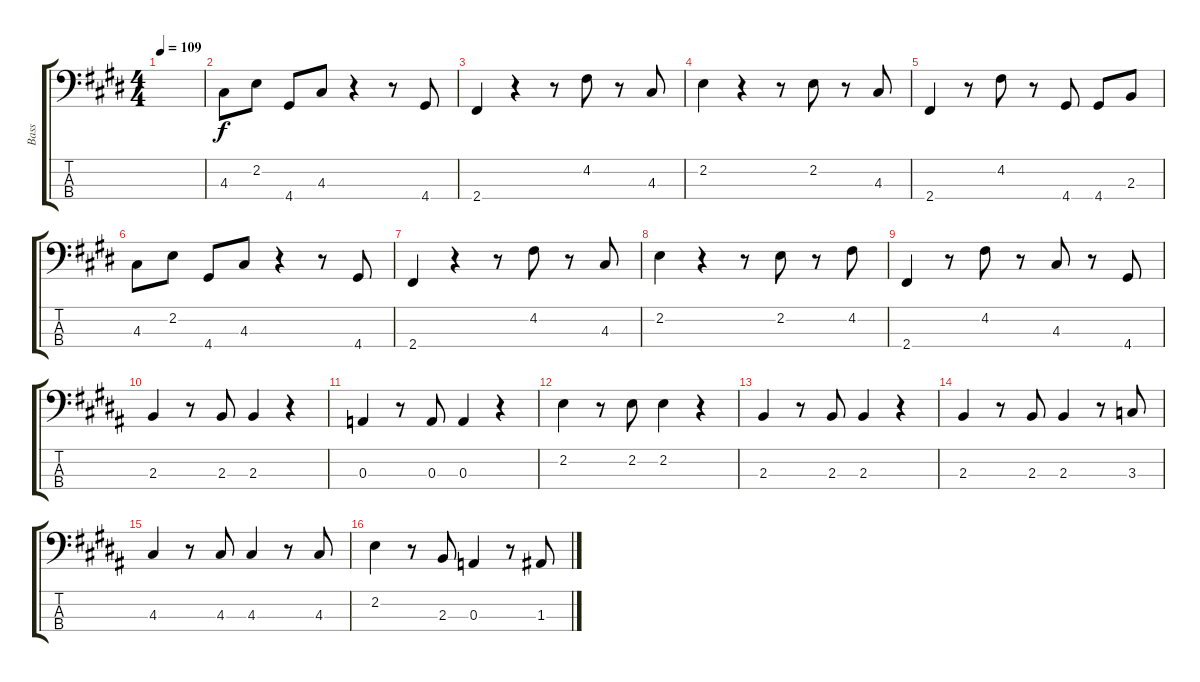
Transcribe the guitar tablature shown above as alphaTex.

\track ("Bass" "Bass") {instrument synthbass1}
\staff {score tabs}
\tuning (G2 D2 A1 E1) {hide}
\ts (4 4)
\tempo 109
\clef f4
\ks e
|
4.3.8 2.2.8 4.4.8 4.3.8 r.4 r.8 4.4.8 |
2.4.4 r.4 r.8 4.2.8 r.8 4.3.8 |
2.2.4 r.4 r.8 2.2.8 r.8 4.3.8 |
2.4.4 r.8 4.2.8 r.8 4.4.8 4.4.8 2.3.8 |
4.3.8 2.2.8 4.4.8 4.3.8 r.4 r.8 4.4.8 |
2.4.4 r.4 r.8 4.2.8 r.8 4.3.8 |
2.2.4 r.4 r.8 2.2.8 r.8 4.2.8 |
2.4.4 r.8 4.2.8 r.8 4.3.8 r.8 4.4.8 |
\ks b
2.3.4 r.8 2.3.8 2.3.4 r.4 |
0.3.4 r.8 0.3.8 0.3.4 r.4 |
2.2.4 r.8 2.2.8 2.2.4 r.4 |
2.3.4 r.8 2.3.8 2.3.4 r.4 |
2.3.4 r.8 2.3.8 2.3.4 r.8 3.3.8 |
4.3.4 r.8 4.3.8 4.3.4 r.8 4.3.8 |
2.2.4 r.8 2.3.8 0.3.4 r.8 1.3.8
